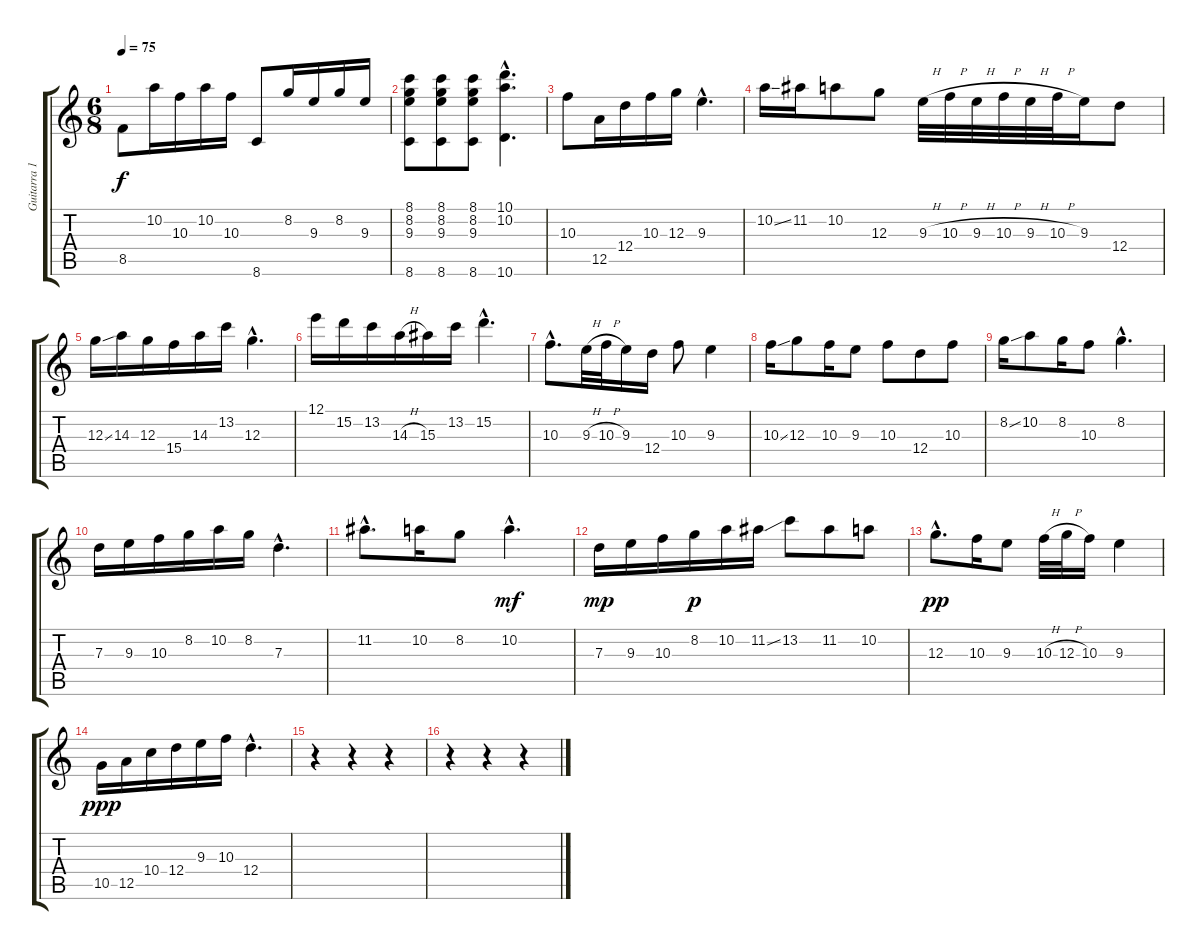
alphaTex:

\track ("Guitarra 1" "Guitarra 1") {instrument distortionguitar}
\staff {score tabs}
\tuning (E4 B3 G3 D3 A2 E2) {hide}
\ts (6 8)
\tempo 75
\clef g2
\ks c
8.5.8{dy f} 10.2.16 10.3.16 10.2.16 10.3.16 8.6.8 8.2.16 9.3.16 8.2.16 9.3.16 |
(8.1 8.2 9.3 8.6).8 (8.1 8.2 9.3 8.6).8 (8.1 8.2 9.3 8.6).8 (10.1{hac} 10.2{hac} 10.6{hac}).4{d} |
10.3.8 12.5.16 12.4.16 10.3.16 12.3.16 9.3{hac}.4{d} |
10.2{ss}.16 11.2.16 10.2.8 12.3.8 9.3{h}.32 10.3{h}.32 9.3{h}.32 10.3{h}.32 9.3{h}.32 10.3{h}.32 9.3.16 12.4.8 |
12.3{ss}.16 14.3.16 12.3.16 15.4.16 14.3.16 13.2.16 12.3{hac}.4{d} |
12.1.16 15.2.16 13.2.16 14.3{h}.16 15.3.16 13.2.16 15.2{hac}.4{d} |
10.3{hac}.8{d} 9.3{h}.32 10.3{h}.32 9.3.16 12.4.16 10.3.8 9.3.4 |
10.3{ss}.16 12.3.8 10.3.16 9.3.8 10.3.8 12.4.8 10.3.8 |
8.2{ss}.16 10.2.8 8.2.16 10.3.8 8.2{hac}.4{d} |
7.3.16 9.3.16 10.3.16 8.2.16 10.2.16 8.2.16 7.3{hac}.4{d} |
11.2{hac}.8{d} 10.2.16 8.2.8 10.2{hac}.4{d dy mf} |
7.3.16{dy mp} 9.3.16 10.3.16 8.2.16{dy p} 10.2.16 11.2{ss}.16 13.2.8 11.2.8 10.2.8 |
12.3{hac}.8{d dy pp} 10.3.16 9.3.8 10.3{h}.32 12.3{h}.32 10.3.16 9.3.4 |
10.5.16{dy ppp} 12.5.16 10.4.16 12.4.16 9.3.16 10.3.16 12.4{hac}.4{d} |
r.4 r.4 r.4 |
r.4 r.4 r.4
